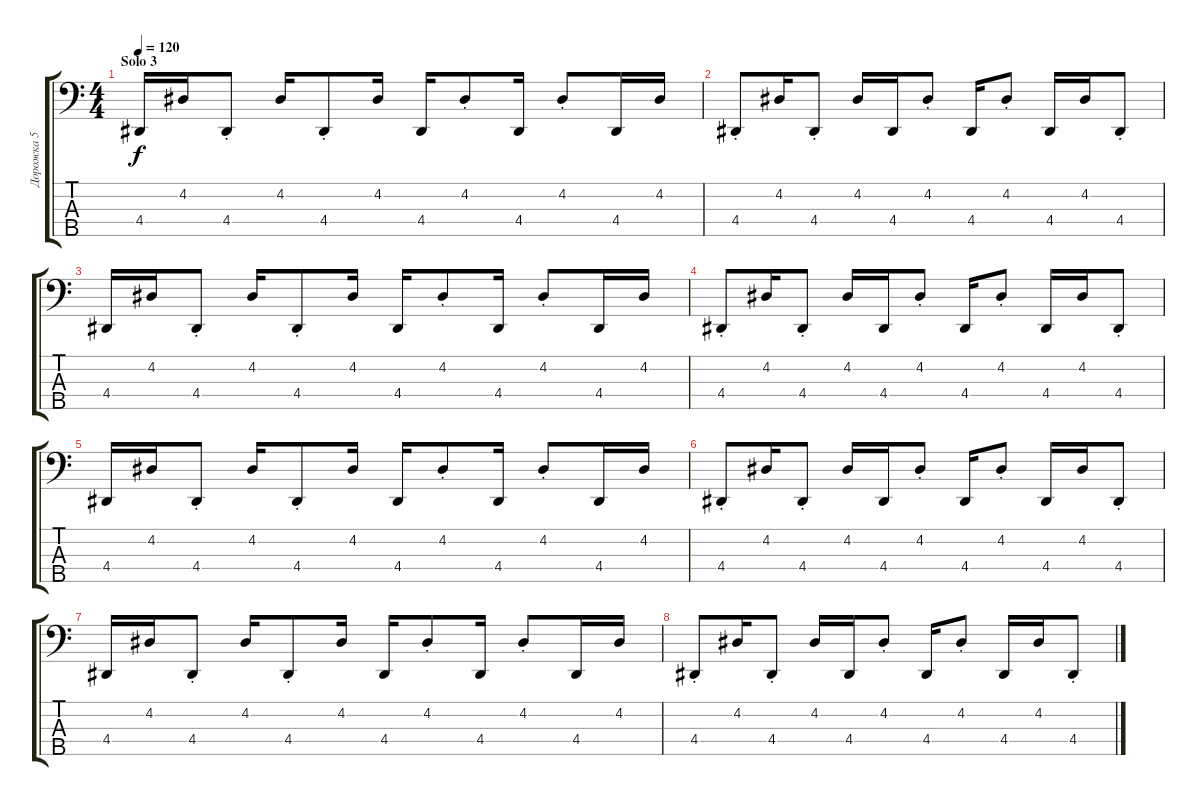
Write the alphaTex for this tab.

\track ("Дорожка 5" "Дорожка 5") {instrument electricbassfinger}
\staff {score tabs}
\tuning (E2 B1 Gb1 B0 Ab0) {hide}
\ts (4 4)
\section ("" "Solo 3")
\tempo 120
\clef f4
\ks c
4.4.16{dy f} 4.2.16 4.4{st}.8 4.2.16 4.4{st}.8 4.2.16 4.4.16 4.2{st}.8 4.4.16 4.2{st}.8 4.4.16 4.2.16 |
4.4{st}.8 4.2.16 4.4{st}.8 4.2.16 4.4.16 4.2{st}.8 4.4.16 4.2{st}.8 4.4.16 4.2.16 4.4{st}.8 |
4.4.16 4.2.16 4.4{st}.8 4.2.16 4.4{st}.8 4.2.16 4.4.16 4.2{st}.8 4.4.16 4.2{st}.8 4.4.16 4.2.16 |
4.4{st}.8 4.2.16 4.4{st}.8 4.2.16 4.4.16 4.2{st}.8 4.4.16 4.2{st}.8 4.4.16 4.2.16 4.4{st}.8 |
4.4.16 4.2.16 4.4{st}.8 4.2.16 4.4{st}.8 4.2.16 4.4.16 4.2{st}.8 4.4.16 4.2{st}.8 4.4.16 4.2.16 |
4.4{st}.8 4.2.16 4.4{st}.8 4.2.16 4.4.16 4.2{st}.8 4.4.16 4.2{st}.8 4.4.16 4.2.16 4.4{st}.8 |
4.4.16 4.2.16 4.4{st}.8 4.2.16 4.4{st}.8 4.2.16 4.4.16 4.2{st}.8 4.4.16 4.2{st}.8 4.4.16 4.2.16 |
4.4{st}.8 4.2.16 4.4{st}.8 4.2.16 4.4.16 4.2{st}.8 4.4.16 4.2{st}.8 4.4.16 4.2.16 4.4{st}.8
